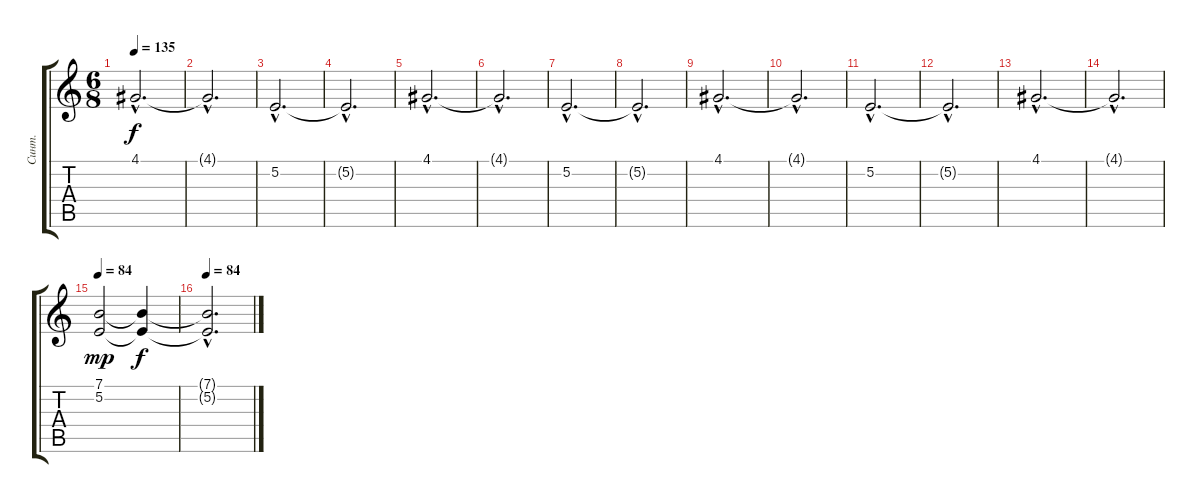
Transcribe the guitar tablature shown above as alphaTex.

\track ("Синт." "Синт.") {instrument stringensemble1}
\staff {score tabs}
\tuning (E4 B3 G3 D3 A2 E2) {hide}
\ts (6 8)
\tempo 135
\clef g2
\ks c
4.1{hac}.2{d dy f} |
4.1{hac t}.2{d} |
5.2{hac}.2{d} |
5.2{hac t}.2{d} |
4.1{hac}.2{d} |
4.1{hac t}.2{d} |
5.2{hac}.2{d} |
5.2{hac t}.2{d} |
4.1{hac}.2{d} |
4.1{hac t}.2{d} |
5.2{hac}.2{d} |
5.2{hac t}.2{d} |
4.1{hac}.2{d} |
4.1{hac t}.2{d} |
\section ("" "")
\tempo 84
(7.1 5.2).2{dy mp volume 9 instrument applause} (7.1{t} 5.2{t}).4{dy f volume 7} |
\tempo 84
(7.1{hac t} 5.2{hac t}).2{d volume 6}
